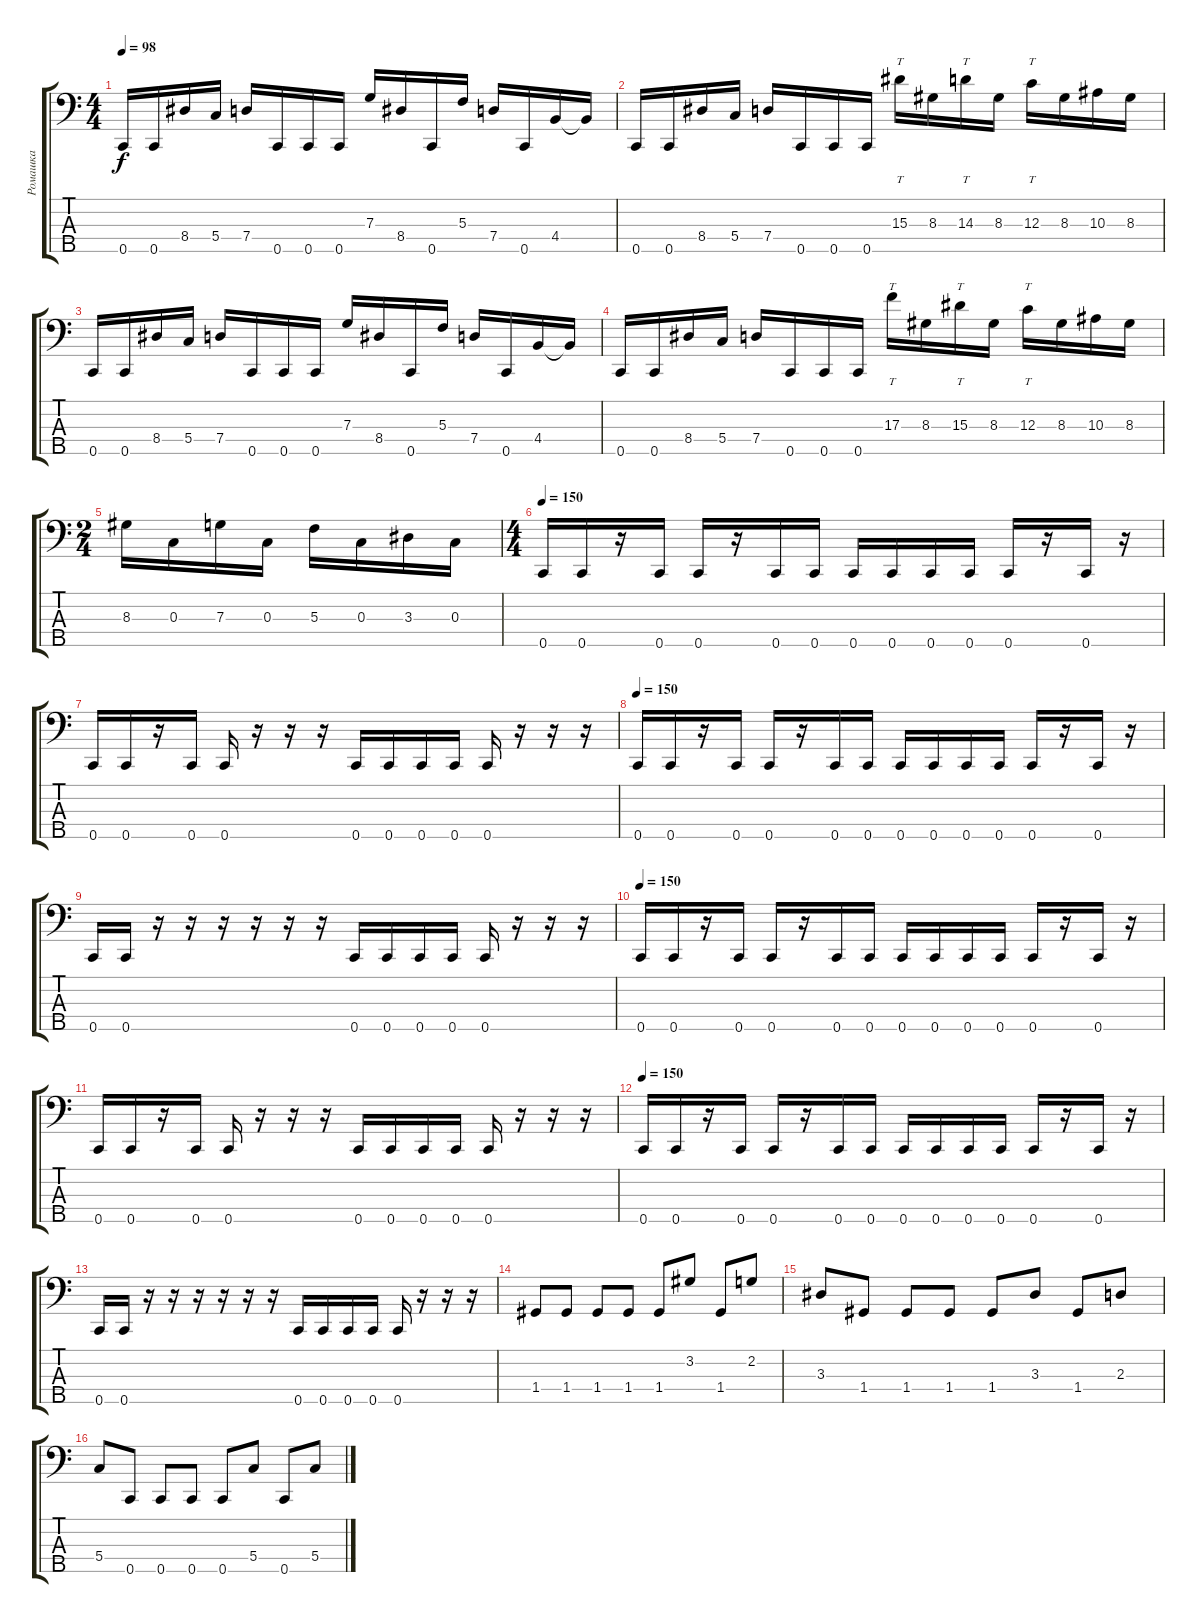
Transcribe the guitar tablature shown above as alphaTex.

\track ("Ромашка" "Ромашка") {instrument electricbassfinger}
\staff {score tabs}
\tuning (A2 F2 C2 G1 C1) {hide}
\ts (4 4)
\tempo 98
\clef f4
\ks c
0.5.16{dy f} 0.5.16 8.4.16 5.4.16 7.4.16 0.5.16 0.5.16 0.5.16 7.3.16 8.4.16 0.5.16 5.3.16 7.4.16 0.5.16 4.4.16 4.4{t}.16 |
0.5.16 0.5.16 8.4.16 5.4.16 7.4.16 0.5.16 0.5.16 0.5.16 15.3.16{tt} 8.3.16 14.3.16{tt} 8.3.16 12.3.16{tt} 8.3.16 10.3.16 8.3.16 |
0.5.16 0.5.16 8.4.16 5.4.16 7.4.16 0.5.16 0.5.16 0.5.16 7.3.16 8.4.16 0.5.16 5.3.16 7.4.16 0.5.16 4.4.16 4.4{t}.16 |
0.5.16 0.5.16 8.4.16 5.4.16 7.4.16 0.5.16 0.5.16 0.5.16 17.3.16{tt} 8.3.16 15.3.16{tt} 8.3.16 12.3.16{tt} 8.3.16 10.3.16 8.3.16 |
\ts (2 4)
8.3.16 0.3.16 7.3.16 0.3.16 5.3.16 0.3.16 3.3.16 0.3.16 |
\ts (4 4)
\tempo 150
0.5.16 0.5.16 r.16 0.5.16 0.5.16 r.16 0.5.16 0.5.16 0.5.16 0.5.16 0.5.16 0.5.16 0.5.16 r.16 0.5.16 r.16 |
0.5.16 0.5.16 r.16 0.5.16 0.5.16 r.16 r.16 r.16 0.5.16 0.5.16 0.5.16 0.5.16 0.5.16 r.16 r.16 r.16 |
\tempo 150
0.5.16 0.5.16 r.16 0.5.16 0.5.16 r.16 0.5.16 0.5.16 0.5.16 0.5.16 0.5.16 0.5.16 0.5.16 r.16 0.5.16 r.16 |
0.5.16 0.5.16 r.16 r.16 r.16 r.16 r.16 r.16 0.5.16 0.5.16 0.5.16 0.5.16 0.5.16 r.16 r.16 r.16 |
\tempo 150
0.5.16 0.5.16 r.16 0.5.16 0.5.16 r.16 0.5.16 0.5.16 0.5.16 0.5.16 0.5.16 0.5.16 0.5.16 r.16 0.5.16 r.16 |
0.5.16 0.5.16 r.16 0.5.16 0.5.16 r.16 r.16 r.16 0.5.16 0.5.16 0.5.16 0.5.16 0.5.16 r.16 r.16 r.16 |
\tempo 150
0.5.16 0.5.16 r.16 0.5.16 0.5.16 r.16 0.5.16 0.5.16 0.5.16 0.5.16 0.5.16 0.5.16 0.5.16 r.16 0.5.16 r.16 |
0.5.16 0.5.16 r.16 r.16 r.16 r.16 r.16 r.16 0.5.16 0.5.16 0.5.16 0.5.16 0.5.16 r.16 r.16 r.16 |
1.4.8 1.4.8 1.4.8 1.4.8 1.4.8 3.2.8 1.4.8 2.2.8 |
3.3.8 1.4.8 1.4.8 1.4.8 1.4.8 3.3.8 1.4.8 2.3.8 |
5.4.8 0.5.8 0.5.8 0.5.8 0.5.8 5.4.8 0.5.8 5.4.8
